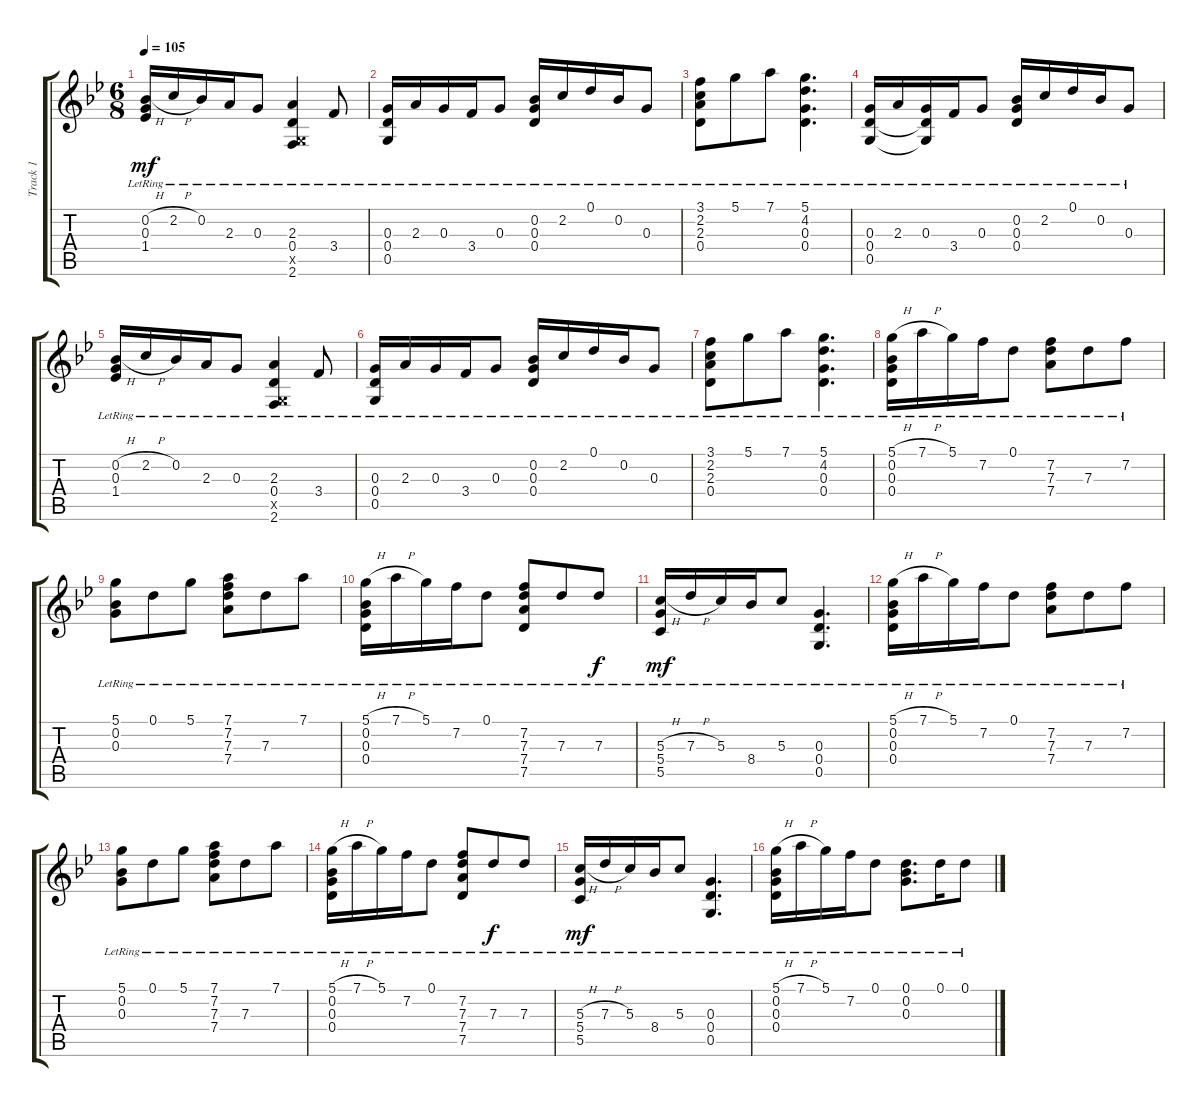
\track ("Track 1" "Track 1") {instrument acousticguitarnylon}
\staff {score tabs}
\tuning (D4 Bb3 G3 D3 G2 Eb2) {hide}
\ts (6 8)
\tempo 105
\clef g2
\ks bb
(0.2{h lr} 0.3{lr} 1.4{lr}).16{dy mf} 2.2{h lr}.16 0.2{lr}.16 2.3{lr}.16 0.3{lr}.8 (2.3{lr} 0.4{lr} 0.5{x} 2.6{lr}).4 3.4{lr}.8 |
(0.3{lr} 0.4{lr} 0.5{lr}).16 2.3{lr}.16 0.3{lr}.16 3.4{lr}.16 0.3{lr}.8 (0.2{lr} 0.3{lr} 0.4{lr}).16 2.2{lr}.16 0.1{lr}.16 0.2{lr}.16 0.3{lr}.8 |
(3.1{lr} 2.2{lr} 2.3{lr} 0.4{lr}).8 5.1{lr}.8 7.1{lr}.8 (5.1{lr} 4.2{lr} 0.3{lr} 0.4{lr}).4{d} |
(0.3{lr} 0.4{lr} 0.5{lr}).16 2.3{lr}.16 (0.3{lr} 0.4{t} 0.5{t}).16 3.4{lr}.16 0.3{lr}.8 (0.2{lr} 0.3{lr} 0.4{lr}).16 2.2{lr}.16 0.1{lr}.16 0.2{lr}.16 0.3{lr}.8 |
(0.2{h lr} 0.3{lr} 1.4{lr}).16 2.2{h lr}.16 0.2{lr}.16 2.3{lr}.16 0.3{lr}.8 (2.3{lr} 0.4{lr} 0.5{x} 2.6{lr}).4 3.4{lr}.8 |
(0.3{lr} 0.4{lr} 0.5{lr}).16 2.3{lr}.16 0.3{lr}.16 3.4{lr}.16 0.3{lr}.8 (0.2{lr} 0.3{lr} 0.4{lr}).16 2.2{lr}.16 0.1{lr}.16 0.2{lr}.16 0.3{lr}.8 |
(3.1{lr} 2.2{lr} 2.3{lr} 0.4{lr}).8 5.1{lr}.8 7.1{lr}.8 (5.1{lr} 4.2{lr} 0.3{lr} 0.4{lr}).4{d} |
(5.1{h lr} 0.2{lr} 0.3{lr} 0.4{lr}).16 7.1{h lr}.16 5.1{lr}.16 7.2{lr}.16 0.1{lr}.8 (7.2{lr} 7.3{lr} 7.4{lr}).8 7.3{lr}.8 7.2{lr}.8 |
(5.1{lr} 0.2{lr} 0.3{lr}).8 0.1{lr}.8 5.1{lr}.8 (7.1{lr} 7.2{lr} 7.3{lr} 7.4{lr}).8 7.3{lr}.8 7.1{lr}.8 |
(5.1{h lr} 0.2{lr} 0.3{lr} 0.4{lr}).16 7.1{h lr}.16 5.1{lr}.16 7.2{lr}.16 0.1{lr}.8 (7.2{lr} 7.3{lr} 7.4{lr} 7.5{lr}).8 7.3{lr}.8 7.3{lr}.8{dy f} |
(5.3{h lr} 5.4{lr} 5.5{lr}).16{dy mf} 7.3{h lr}.16 5.3{lr}.16 8.4{lr}.16 5.3{lr}.8 (0.3{lr} 0.4{lr} 0.5{lr}).4{d} |
(5.1{h lr} 0.2{lr} 0.3{lr} 0.4{lr}).16 7.1{h lr}.16 5.1{lr}.16 7.2{lr}.16 0.1{lr}.8 (7.2{lr} 7.3{lr} 7.4{lr}).8 7.3{lr}.8 7.2{lr}.8 |
(5.1{lr} 0.2{lr} 0.3{lr}).8 0.1{lr}.8 5.1{lr}.8 (7.1{lr} 7.2{lr} 7.3{lr} 7.4{lr}).8 7.3{lr}.8 7.1{lr}.8 |
(5.1{h lr} 0.2{lr} 0.3{lr} 0.4{lr}).16 7.1{h lr}.16 5.1{lr}.16 7.2{lr}.16 0.1{lr}.8 (7.2{lr} 7.3{lr} 7.4{lr} 7.5{lr}).8 7.3{lr}.8{dy f} 7.3{lr}.8 |
(5.3{h lr} 5.4{lr} 5.5{lr}).16{dy mf} 7.3{h lr}.16 5.3{lr}.16 8.4{lr}.16 5.3{lr}.8 (0.3{lr} 0.4{lr} 0.5{lr}).4{d} |
(5.1{h lr} 0.2{lr} 0.3{lr} 0.4{lr}).16 7.1{h lr}.16 5.1{lr}.16 7.2{lr}.16 0.1{lr}.8 (0.1{lr} 0.2{lr} 0.3{lr}).8{d} 0.1{lr}.16 0.1{lr}.8
